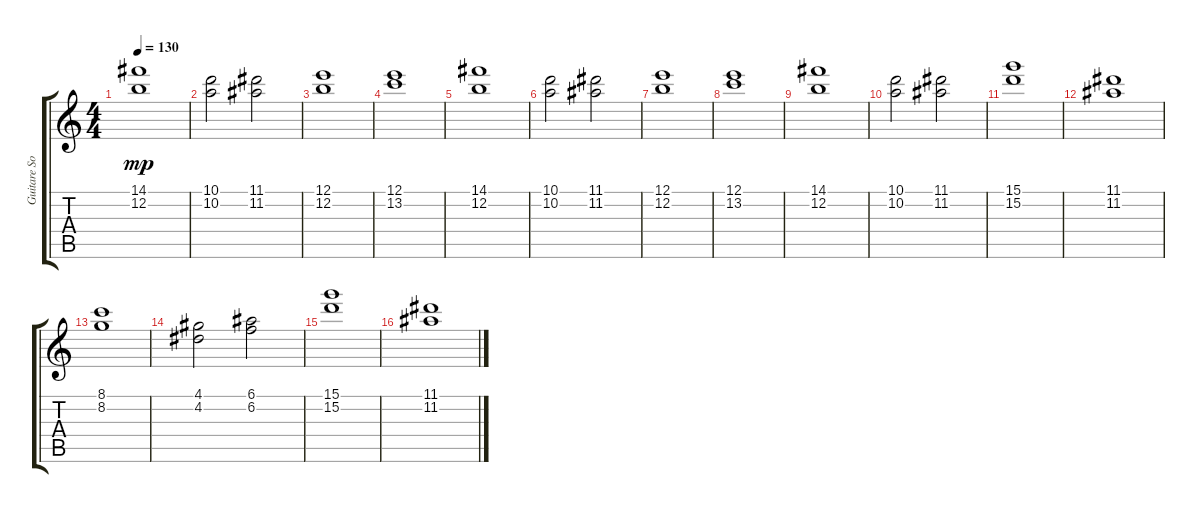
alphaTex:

\track ("Guitare Solo" "Guitare So") {instrument distortionguitar}
\staff {score tabs}
\tuning (E4 B3 G3 D3 A2 D2) {hide}
\ts (4 4)
\tempo 130
\clef g2
\ks c
(14.1 12.2).1{dy mp} |
(10.1 10.2).2 (11.1 11.2).2 |
(12.1 12.2).1 |
(12.1 13.2).1 |
(14.1 12.2).1 |
(10.1 10.2).2 (11.1 11.2).2 |
(12.1 12.2).1 |
(12.1 13.2).1 |
(14.1 12.2).1 |
(10.1 10.2).2 (11.1 11.2).2 |
(15.1 15.2).1 |
(11.1 11.2).1 |
(8.1 8.2).1 |
(4.1 4.2).2 (6.1 6.2).2 |
(15.1 15.2).1 |
(11.1 11.2).1
